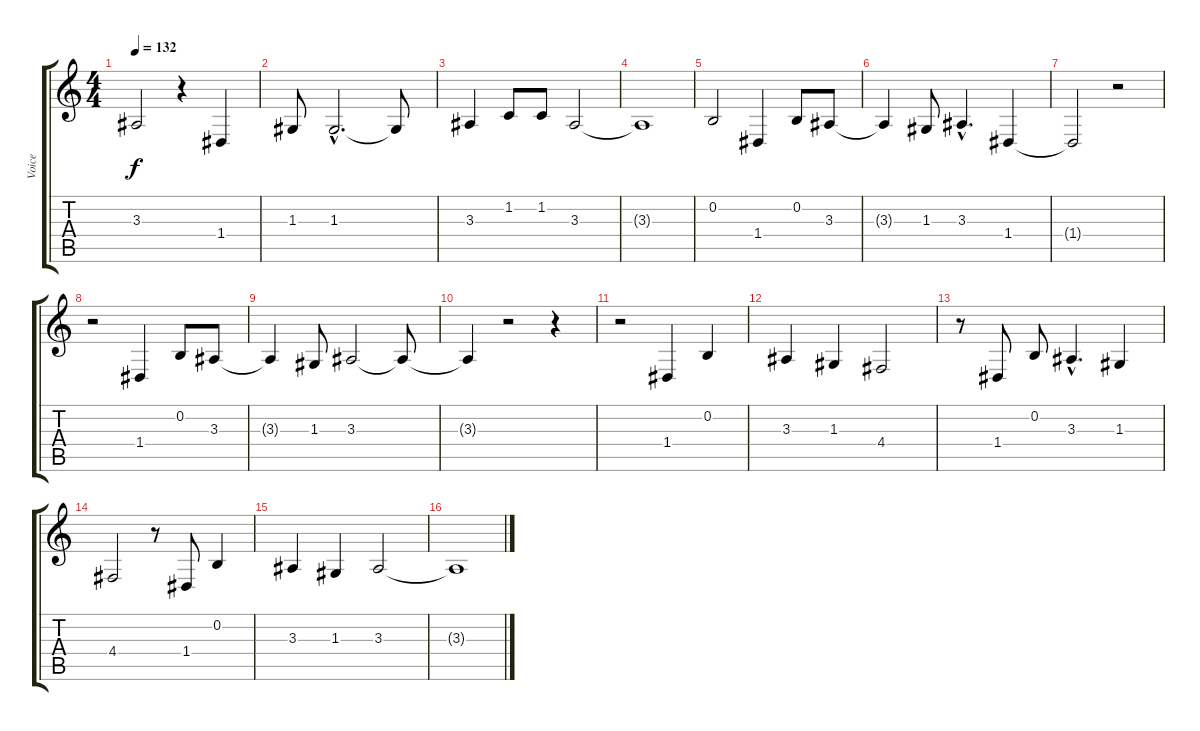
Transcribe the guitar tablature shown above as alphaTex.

\track ("Voice" "Voice") {instrument englishhorn}
\staff {score tabs}
\tuning (E4 B3 G3 D3 A2 E2) {hide}
\ts (4 4)
\tempo 132
\clef g2
\ks c
3.3{t}.2{dy f} r.4 1.4.4 |
1.3.8 1.3{hac}.2{d} 1.3{t}.8 |
3.3.4 1.2.8 1.2.8 3.3.2 |
3.3{t}.1 |
0.2.2 1.4.4 0.2.8 3.3.8 |
3.3{t}.4 1.3.8 3.3{hac}.4{d} 1.4.4 |
1.4{t}.2 r.2 |
r.2 1.4.4 0.2.8 3.3.8 |
3.3{t}.4 1.3.8 3.3.2 3.3{t}.8 |
3.3{t}.4 r.2 r.4 |
r.2 1.4.4 0.2.4 |
3.3.4 1.3.4 4.4.2 |
r.8 1.4.8 0.2.8 3.3{hac}.4{d} 1.3.4 |
4.4.2 r.8 1.4.8 0.2.4 |
3.3.4 1.3.4 3.3.2 |
3.3{t}.1
